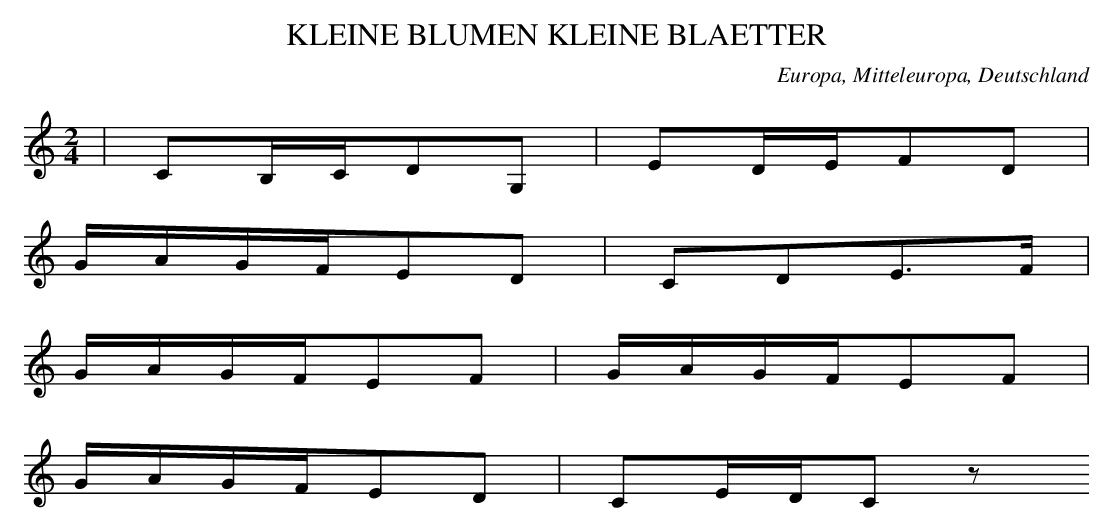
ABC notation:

X:1
T: KLEINE BLUMEN KLEINE BLAETTER
O: Europa, Mitteleuropa, Deutschland
M: 2/4
L: 1/16
K: C
 | C2B,CD2G,2 | E2DEF2D2 |
GAGFE2D2 | C2D2E3F |
GAGFE2F2 | GAGFE2F2 |
GAGFE2D2 | C2EDC2z2
